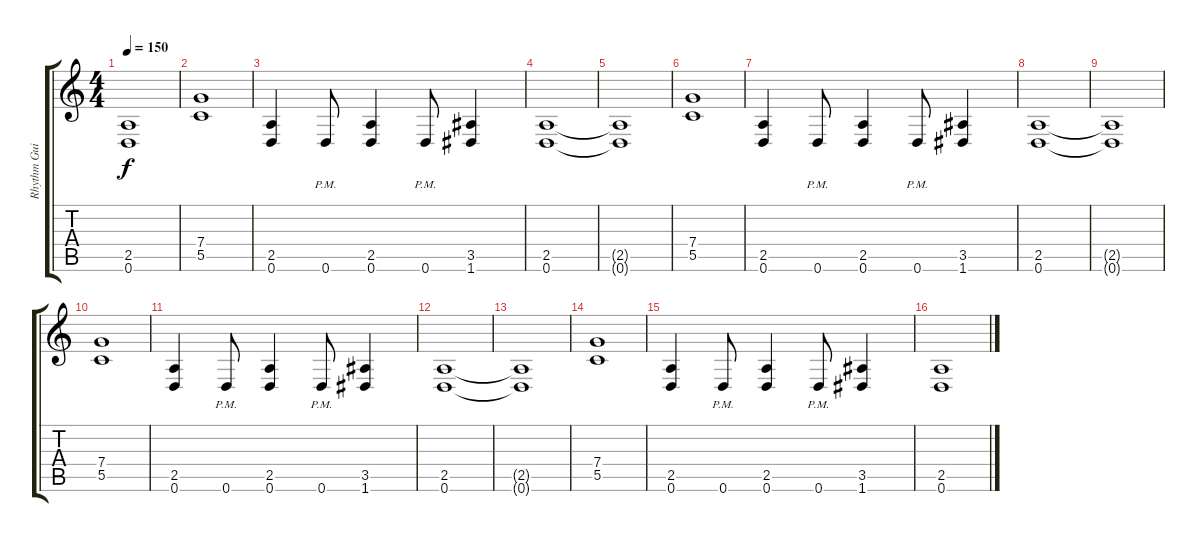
\track ("Rhythm Guitar 2" "Rhythm Gui") {instrument distortionguitar}
\staff {score tabs}
\tuning (D4 A3 F3 C3 G2 D2) {hide}
\ts (4 4)
\tempo 150
\clef g2
\ks c
(2.5{t} 0.6{t}).1{dy f} |
(7.4 5.5).1 |
(2.5 0.6).4 0.6{pm}.8 (2.5 0.6).4 0.6{pm}.8 (3.5 1.6).4 |
(2.5 0.6).1 |
(2.5{t} 0.6{t}).1 |
(7.4 5.5).1 |
(2.5 0.6).4 0.6{pm}.8 (2.5 0.6).4 0.6{pm}.8 (3.5 1.6).4 |
(2.5 0.6).1 |
(2.5{t} 0.6{t}).1 |
(7.4 5.5).1 |
(2.5 0.6).4 0.6{pm}.8 (2.5 0.6).4 0.6{pm}.8 (3.5 1.6).4 |
(2.5 0.6).1 |
(2.5{t} 0.6{t}).1 |
(7.4 5.5).1 |
(2.5 0.6).4 0.6{pm}.8 (2.5 0.6).4 0.6{pm}.8 (3.5 1.6).4 |
(2.5 0.6).1
